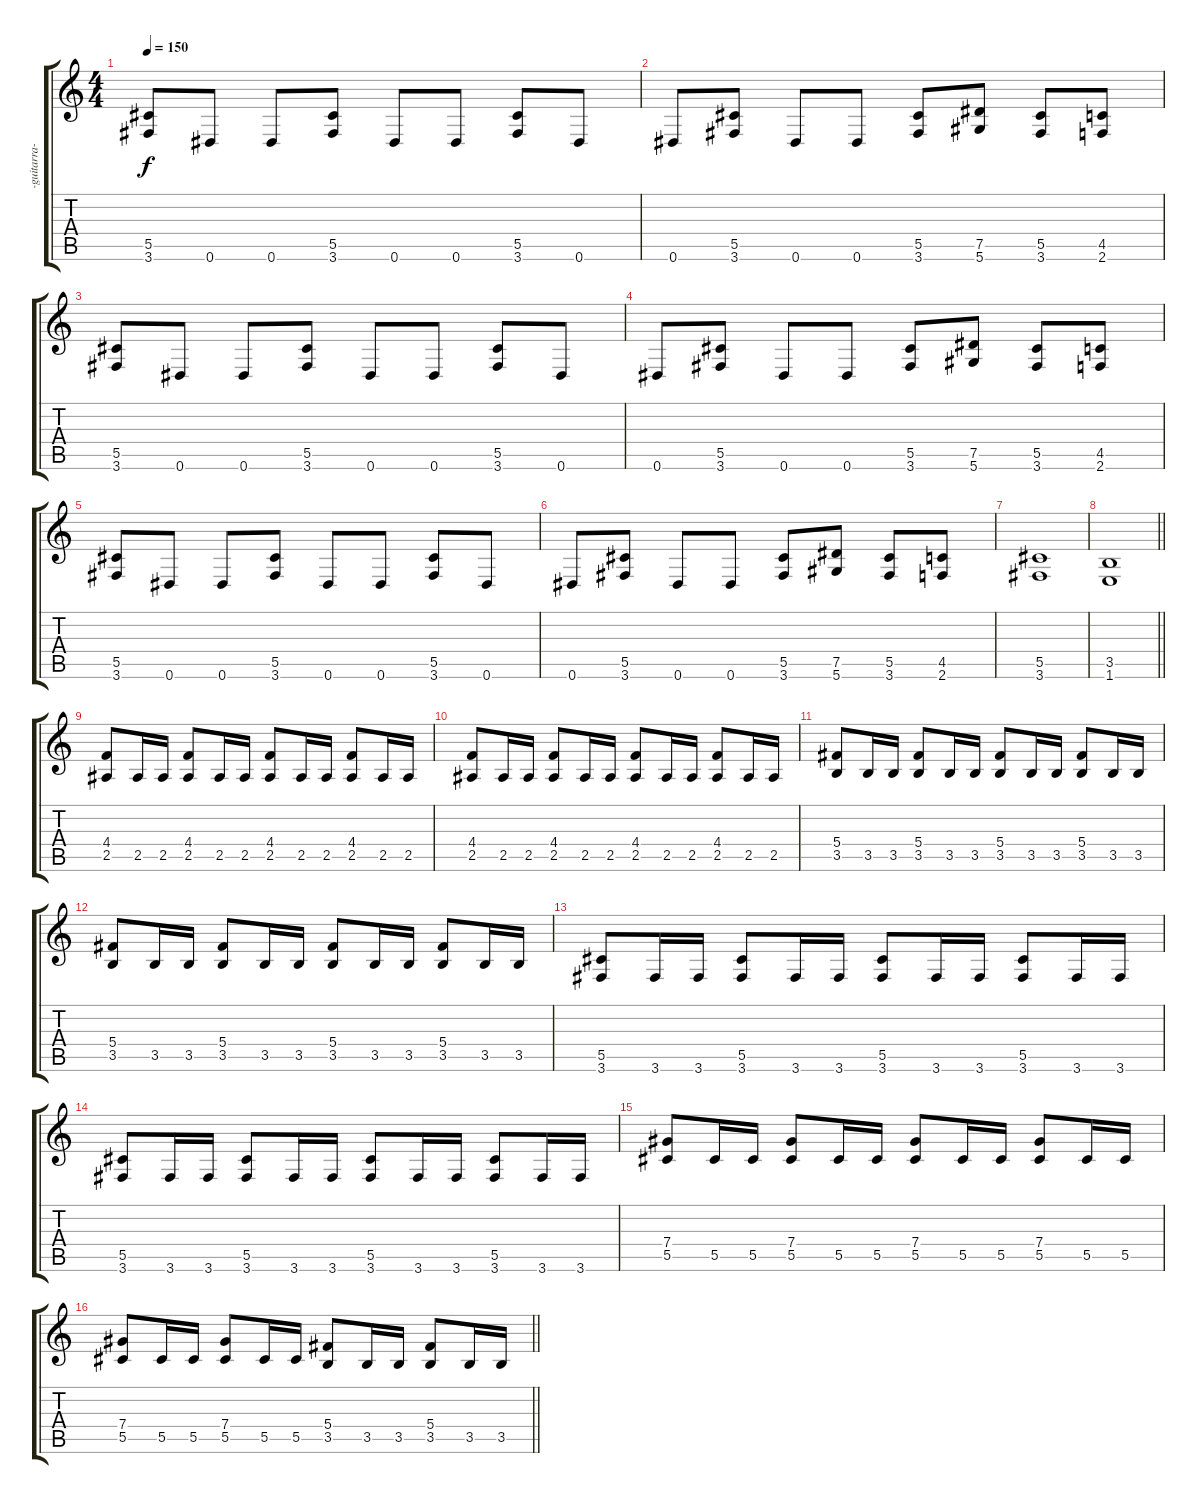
\track ("-guitarra-" "-guitarra-") {instrument distortionguitar}
\staff {score tabs}
\tuning (Eb4 Bb3 Gb3 Db3 Ab2 Eb2) {hide}
\ts (4 4)
\tempo 150
\clef g2
\ks c
(5.5 3.6).8{dy f} 0.6.8 0.6.8 (5.5 3.6).8 0.6.8 0.6.8 (5.5 3.6).8 0.6.8 |
0.6.8 (5.5 3.6).8 0.6.8 0.6.8 (5.5 3.6).8 (7.5 5.6).8 (5.5 3.6).8 (4.5 2.6).8 |
(5.5 3.6).8 0.6.8 0.6.8 (5.5 3.6).8 0.6.8 0.6.8 (5.5 3.6).8 0.6.8 |
0.6.8 (5.5 3.6).8 0.6.8 0.6.8 (5.5 3.6).8 (7.5 5.6).8 (5.5 3.6).8 (4.5 2.6).8 |
(5.5 3.6).8 0.6.8 0.6.8 (5.5 3.6).8 0.6.8 0.6.8 (5.5 3.6).8 0.6.8 |
0.6.8 (5.5 3.6).8 0.6.8 0.6.8 (5.5 3.6).8 (7.5 5.6).8 (5.5 3.6).8 (4.5 2.6).8 |
(5.5 3.6).1 |
\barLineRight lightlight
(3.5 1.6).1 |
\section ("" "")
(4.4 2.5).8 2.5.16 2.5.16 (4.4 2.5).8 2.5.16 2.5.16 (4.4 2.5).8 2.5.16 2.5.16 (4.4 2.5).8 2.5.16 2.5.16 |
(4.4 2.5).8 2.5.16 2.5.16 (4.4 2.5).8 2.5.16 2.5.16 (4.4 2.5).8 2.5.16 2.5.16 (4.4 2.5).8 2.5.16 2.5.16 |
(5.4 3.5).8 3.5.16 3.5.16 (5.4 3.5).8 3.5.16 3.5.16 (5.4 3.5).8 3.5.16 3.5.16 (5.4 3.5).8 3.5.16 3.5.16 |
(5.4 3.5).8 3.5.16 3.5.16 (5.4 3.5).8 3.5.16 3.5.16 (5.4 3.5).8 3.5.16 3.5.16 (5.4 3.5).8 3.5.16 3.5.16 |
(5.5 3.6).8 3.6.16 3.6.16 (5.5 3.6).8 3.6.16 3.6.16 (5.5 3.6).8 3.6.16 3.6.16 (5.5 3.6).8 3.6.16 3.6.16 |
(5.5 3.6).8 3.6.16 3.6.16 (5.5 3.6).8 3.6.16 3.6.16 (5.5 3.6).8 3.6.16 3.6.16 (5.5 3.6).8 3.6.16 3.6.16 |
(7.4 5.5).8 5.5.16 5.5.16 (7.4 5.5).8 5.5.16 5.5.16 (7.4 5.5).8 5.5.16 5.5.16 (7.4 5.5).8 5.5.16 5.5.16 |
\barLineRight lightlight
(7.4 5.5).8 5.5.16 5.5.16 (7.4 5.5).8 5.5.16 5.5.16 (5.4 3.5).8 3.5.16 3.5.16 (5.4 3.5).8 3.5.16 3.5.16
